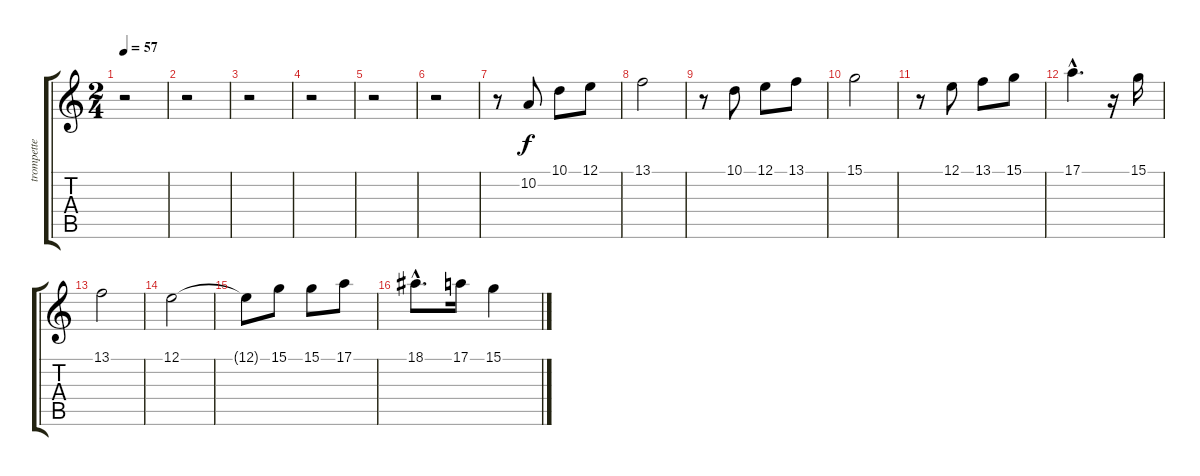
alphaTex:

\track ("trompette" "trompette") {instrument trumpet}
\staff {score tabs}
\tuning (E4 B3 G3 D3 A2 E2) {hide}
\ts (2 4)
\tempo 57
\clef g2
\ks c
r.2{dy f} |
r.2 |
r.2 |
r.2 |
r.2 |
r.2 |
r.8 10.2.8 10.1.8 12.1.8 |
13.1.2 |
r.8 10.1.8 12.1.8 13.1.8 |
15.1.2 |
r.8 12.1.8 13.1.8 15.1.8 |
17.1{hac}.4{d} r.16 15.1.16 |
13.1.2 |
12.1.2 |
12.1{t}.8 15.1.8 15.1.8 17.1.8 |
18.1{hac}.8{d} 17.1.16 15.1.4
